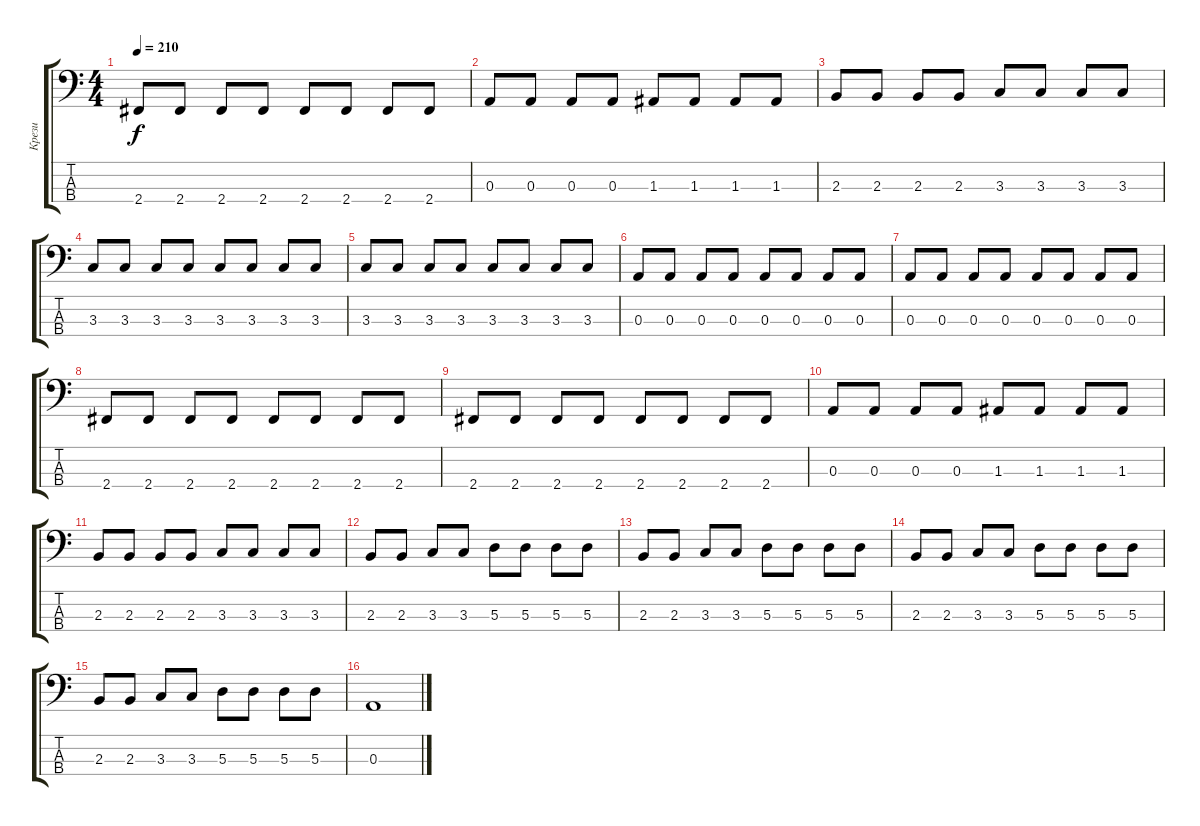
\track ("Крези" "Крези") {instrument electricbassfinger}
\staff {score tabs}
\tuning (G2 D2 A1 E1) {hide}
\ts (4 4)
\tempo 210
\clef f4
\ks c
2.4.8{dy f} 2.4.8 2.4.8 2.4.8 2.4.8 2.4.8 2.4.8 2.4.8 |
0.3.8 0.3.8 0.3.8 0.3.8 1.3.8 1.3.8 1.3.8 1.3.8 |
2.3.8 2.3.8 2.3.8 2.3.8 3.3.8 3.3.8 3.3.8 3.3.8 |
3.3.8 3.3.8 3.3.8 3.3.8 3.3.8 3.3.8 3.3.8 3.3.8 |
3.3.8 3.3.8 3.3.8 3.3.8 3.3.8 3.3.8 3.3.8 3.3.8 |
0.3.8 0.3.8 0.3.8 0.3.8 0.3.8 0.3.8 0.3.8 0.3.8 |
0.3.8 0.3.8 0.3.8 0.3.8 0.3.8 0.3.8 0.3.8 0.3.8 |
2.4.8 2.4.8 2.4.8 2.4.8 2.4.8 2.4.8 2.4.8 2.4.8 |
2.4.8 2.4.8 2.4.8 2.4.8 2.4.8 2.4.8 2.4.8 2.4.8 |
0.3.8 0.3.8 0.3.8 0.3.8 1.3.8 1.3.8 1.3.8 1.3.8 |
2.3.8 2.3.8 2.3.8 2.3.8 3.3.8 3.3.8 3.3.8 3.3.8 |
2.3.8 2.3.8 3.3.8 3.3.8 5.3.8 5.3.8 5.3.8 5.3.8 |
2.3.8 2.3.8 3.3.8 3.3.8 5.3.8 5.3.8 5.3.8 5.3.8 |
2.3.8 2.3.8 3.3.8 3.3.8 5.3.8 5.3.8 5.3.8 5.3.8 |
2.3.8 2.3.8 3.3.8 3.3.8 5.3.8 5.3.8 5.3.8 5.3.8 |
0.3.1
